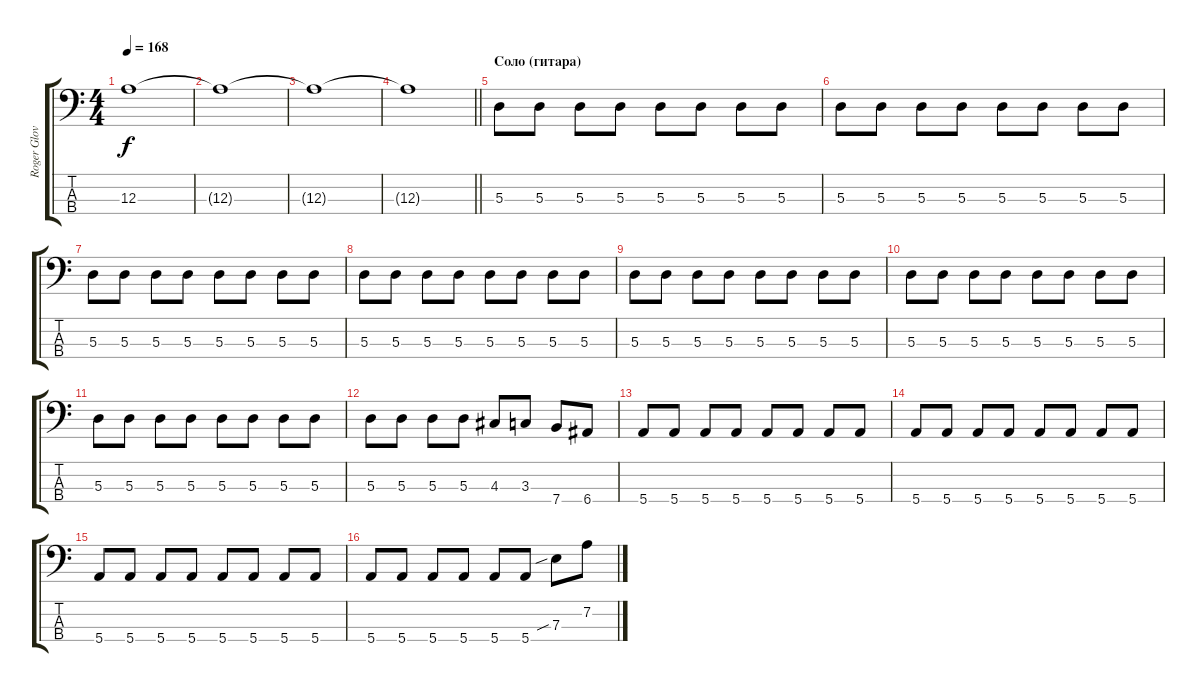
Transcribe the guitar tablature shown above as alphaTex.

\track ("Roger Glover" "Roger Glov") {instrument electricbassfinger}
\staff {score tabs}
\tuning (G2 D2 A1 E1) {hide}
\ts (4 4)
\tempo 168
\clef f4
\ks c
12.3{t}.1{dy f} |
12.3{t}.1 |
12.3{t}.1 |
\barLineRight lightlight
12.3{t}.1 |
\section ("" "Соло (гитара)")
5.3.8 5.3.8 5.3.8 5.3.8 5.3.8 5.3.8 5.3.8 5.3.8 |
5.3.8 5.3.8 5.3.8 5.3.8 5.3.8 5.3.8 5.3.8 5.3.8 |
5.3.8 5.3.8 5.3.8 5.3.8 5.3.8 5.3.8 5.3.8 5.3.8 |
5.3.8 5.3.8 5.3.8 5.3.8 5.3.8 5.3.8 5.3.8 5.3.8 |
5.3.8 5.3.8 5.3.8 5.3.8 5.3.8 5.3.8 5.3.8 5.3.8 |
5.3.8 5.3.8 5.3.8 5.3.8 5.3.8 5.3.8 5.3.8 5.3.8 |
5.3.8 5.3.8 5.3.8 5.3.8 5.3.8 5.3.8 5.3.8 5.3.8 |
5.3.8 5.3.8 5.3.8 5.3.8 4.3.8 3.3.8 7.4.8 6.4.8 |
5.4.8 5.4.8 5.4.8 5.4.8 5.4.8 5.4.8 5.4.8 5.4.8 |
5.4.8 5.4.8 5.4.8 5.4.8 5.4.8 5.4.8 5.4.8 5.4.8 |
5.4.8 5.4.8 5.4.8 5.4.8 5.4.8 5.4.8 5.4.8 5.4.8 |
5.4.8 5.4.8 5.4.8 5.4.8 5.4.8 5.4.8 7.3{sib}.8 7.2.8
